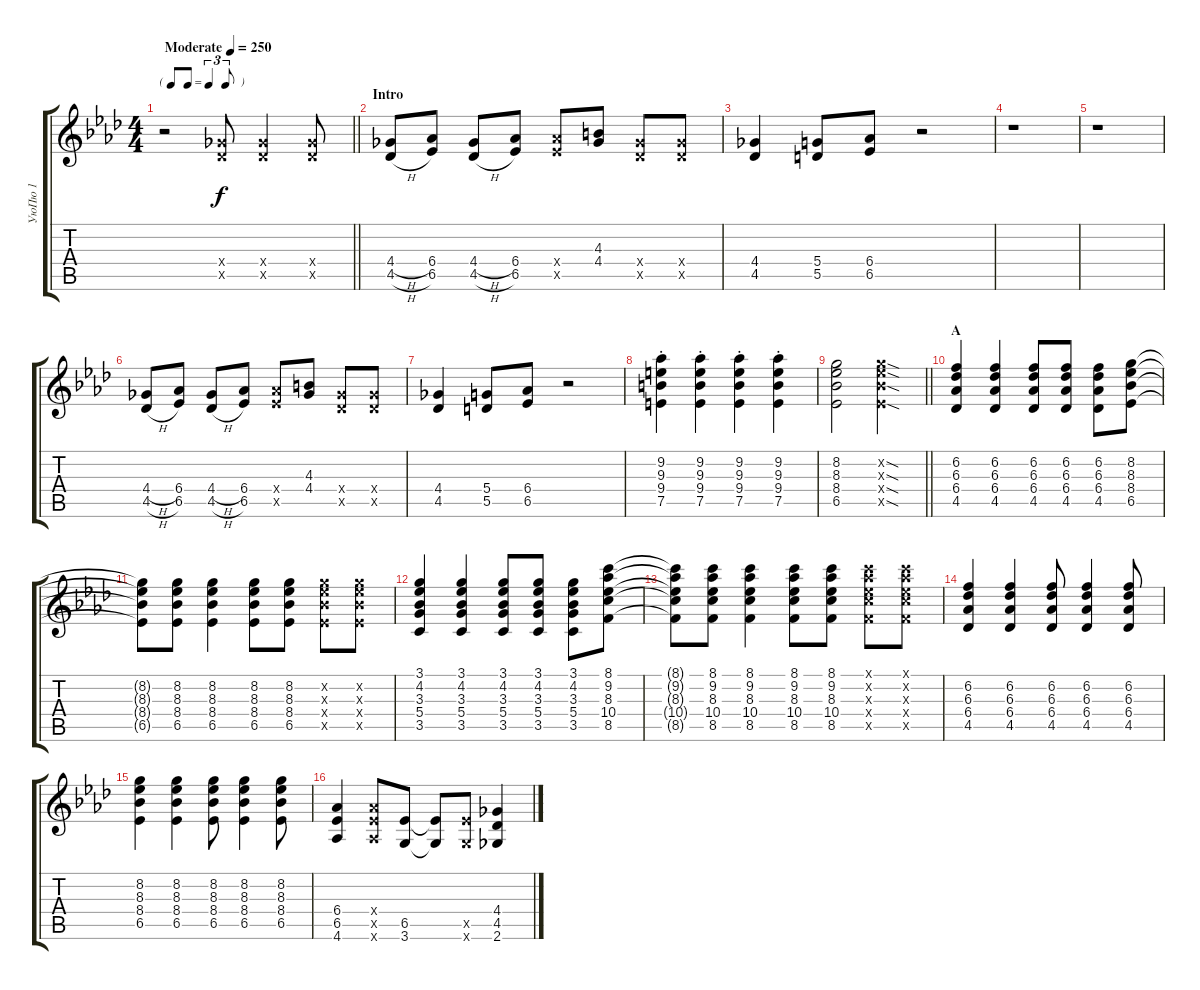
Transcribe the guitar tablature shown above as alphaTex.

\track ("УюПю 1" "УюПю 1") {instrument overdrivenguitar}
\staff {score tabs}
\tuning (E4 B3 G3 D3 A2 E2) {hide}
\ts (4 4)
\tf triplet8th
\tempo (250 "Moderate")
\clef g2
\barLineRight lightlight
\ks ab
r.2{dy f instrument overdrivenguitar} (4.4{x} 4.5{x}).8 (4.4{x} 4.5{x}).4 (4.4{x} 4.5{x}).8 |
\section ("" "Intro")
(4.4{h} 4.5{h}).8 (6.4 6.5).8 (4.4{h} 4.5{h}).8 (6.4 6.5).8 (6.4{x} 6.5{x}).8 (4.3 4.4).8 (4.4{x} 4.5{x}).8 (4.4{x} 4.5{x}).8 |
(4.4 4.5).4 (5.4 5.5).8 (6.4 6.5).8 r.2 |
r.1 |
r.1 |
(4.4{h} 4.5{h}).8 (6.4 6.5).8 (4.4{h} 4.5{h}).8 (6.4 6.5).8 (6.4{x} 6.5{x}).8 (4.3 4.4).8 (4.4{x} 4.5{x}).8 (4.4{x} 4.5{x}).8 |
(4.4 4.5).4 (5.4 5.5).8 (6.4 6.5).8 r.2 |
(9.2{st} 9.3{st} 9.4{st} 7.5{st}).4 (9.2{st} 9.3{st} 9.4{st} 7.5{st}).4 (9.2{st} 9.3{st} 9.4{st} 7.5{st}).4 (9.2{st} 9.3{st} 9.4{st} 7.5{st}).4 |
\barLineRight lightlight
(8.2 8.3 8.4 6.5).2 (8.2{sod x} 8.3{sod x} 8.4{sod x} 6.5{sod x}).2 |
\section ("" "A")
(6.2 6.3 6.4 4.5).4 (6.2 6.3 6.4 4.5).4 (6.2 6.3 6.4 4.5).8 (6.2 6.3 6.4 4.5).8 (6.2 6.3 6.4 4.5).8 (8.2 8.3 8.4 6.5).8 |
(8.2{t} 8.3{t} 8.4{t} 6.5{t}).8 (8.2 8.3 8.4 6.5).8 (8.2 8.3 8.4 6.5).4 (8.2 8.3 8.4 6.5).8 (8.2 8.3 8.4 6.5).8 (8.2{x} 8.3{x} 8.4{x} 6.5{x}).8 (8.2{x} 8.3{x} 8.4{x} 6.5{x}).8 |
(3.1 4.2 3.3 5.4 3.5).4 (3.1 4.2 3.3 5.4 3.5).4 (3.1 4.2 3.3 5.4 3.5).8 (3.1 4.2 3.3 5.4 3.5).8 (3.1 4.2 3.3 5.4 3.5).8 (8.1 9.2 8.3 10.4 8.5).8 |
(8.1{t} 9.2{t} 8.3{t} 10.4{t} 8.5{t}).8 (8.1 9.2 8.3 10.4 8.5).8 (8.1 9.2 8.3 10.4 8.5).4 (8.1 9.2 8.3 10.4 8.5).8 (8.1 9.2 8.3 10.4 8.5).8 (8.1{x} 9.2{x} 8.3{x} 10.4{x} 8.5{x}).8 (8.1{x} 9.2{x} 8.3{x} 10.4{x} 8.5{x}).8 |
(6.2 6.3 6.4 4.5).4 (6.2 6.3 6.4 4.5).4 (6.2 6.3 6.4 4.5).8 (6.2 6.3 6.4 4.5).4 (6.2 6.3 6.4 4.5).8 |
(8.2 8.3 8.4 6.5).4 (8.2 8.3 8.4 6.5).4 (8.2 8.3 8.4 6.5).8 (8.2 8.3 8.4 6.5).4 (8.2 8.3 8.4 6.5).8 |
(6.4 6.5 4.6).4 (6.4{x} 6.5{x} 4.6{x}).8 (6.5 3.6).8 (6.5{t} 3.6{t}).8 (6.5{x} 3.6{x}).8 (4.4 4.5 2.6).4
